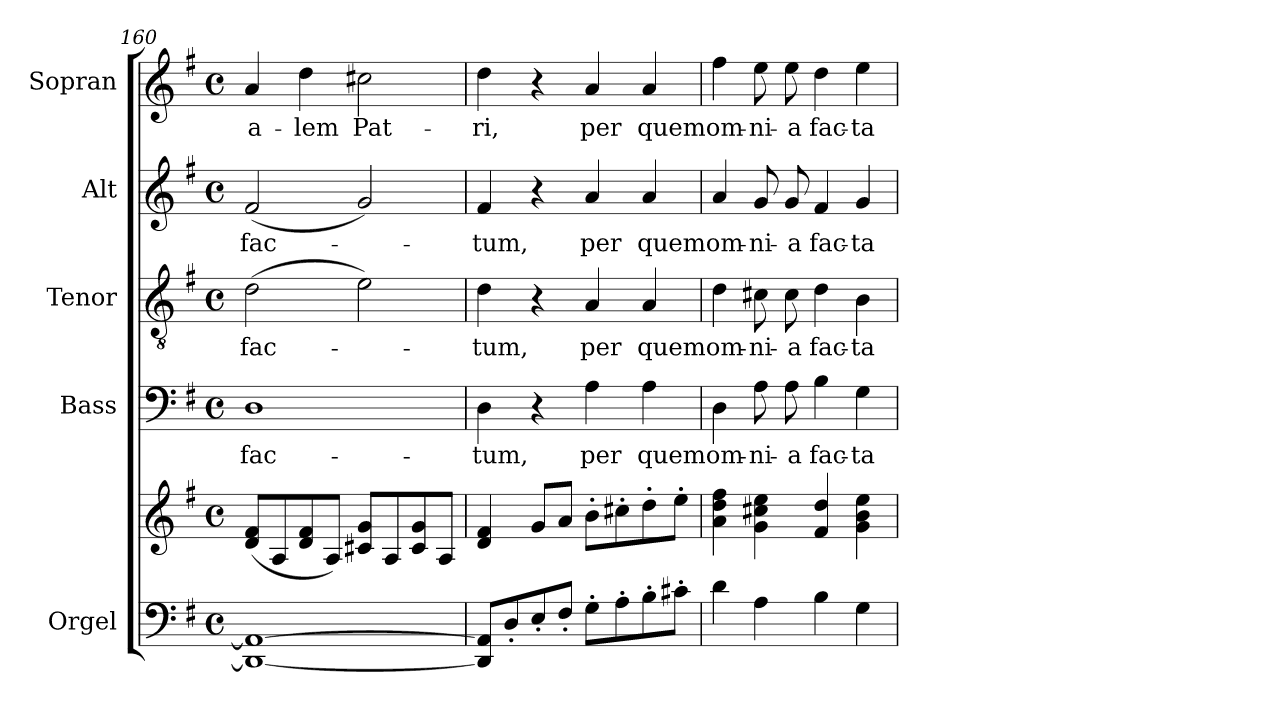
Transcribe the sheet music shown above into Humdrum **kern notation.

**kern	**kern	**kern	**text	**kern	**text	**kern	**text	**kern	**text
*part5	*part5	*part4	*part4	*part3	*part3	*part2	*part2	*part1	*part1
*staff6	*staff5	*staff4	*staff4	*staff3	*staff3	*staff2	*staff2	*staff1	*staff1
*I"Orgel	*	*I"Bass	*	*I"Tenor	*	*I"Alt	*	*I"Sopran	*
*I'Org.	*	*I'B.	*	*I'T.	*	*I'A.	*	*I'S.	*
*clefF4	*clefG2	*clefF4	*	*clefGv2	*	*clefG2	*	*clefG2	*
*k[f#]	*k[f#]	*k[f#]	*	*k[f#]	*	*k[f#]	*	*k[f#]	*
*G:	*G:	*G:	*	*G:	*	*G:	*	*G:	*
*M4/4	*M4/4	*M4/4	*	*M4/4	*	*M4/4	*	*M4/4	*
*met(c)	*met(c)	*met(c)	*	*met(c)	*	*met(c)	*	*met(c)	*
=160	=160	=160	=160	=160	=160	=160	=160	=160	=160
!	!	!	!LO:LY:b	!	!LO:LY:b	!	!LO:LY:b	!	!LO:LY:b
1DD_ 1AA_	(<8d/ 8f#/L	1D	fac-	(>2d\	fac-	(<2f#/	fac-	4a/	-a-
.	8A/	.	.	.	.	.	.	.	.
!	!	!	!	!	!	!	!	!	!LO:LY:b
.	8d/ 8f#/	.	.	.	.	.	.	4dd\	-lem
.	8A/J)	.	.	.	.	.	.	.	.
!	!	!	!	!	!	!	!	!	!LO:LY:b
.	8c#X/ 8g/L	.	.	2e\)	.	2g/)	.	2cc#X\	Pat-
.	8A/	.	.	.	.	.	.	.	.
.	8c#/ 8g/	.	.	.	.	.	.	.	.
.	8A/J	.	.	.	.	.	.	.	.
!!LO:LB:g=z
=161	=161	=161	=161	=161	=161	=161	=161	=161	=161
!	!	!	!LO:LY:b	!	!LO:LY:b	!	!LO:LY:b	!	!LO:LY:b
8DD/] 8AA/]L	4d/ 4f#/	4D\	-tum,	4d\	-tum,	4f#/	-tum,	4dd\	-ri,
8D'</	.	.	.	.	.	.	.	.	.
8E'</	8g/L	4r	.	4r	.	4r	.	4r	.
8F#'</J	8a/J	.	.	.	.	.	.	.	.
!	!	!	!LO:LY:b	!	!LO:LY:b	!	!LO:LY:b	!	!LO:LY:b
8G'>\L	8b'>\L	4A\	per	4A/	per	4a/	per	4a/	per
8A'>\	8cc#X'>\	.	.	.	.	.	.	.	.
!	!	!	!LO:LY:b	!	!LO:LY:b	!	!LO:LY:b	!	!LO:LY:b
8B'>\	8dd'>\	4A\	quem	4A/	quem	4a/	quem	4a/	quem
8c#X'>\J	8ee'>\J	.	.	.	.	.	.	.	.
=162	=162	=162	=162	=162	=162	=162	=162	=162	=162
!	!	!	!LO:LY:b	!	!LO:LY:b	!	!LO:LY:b	!	!LO:LY:b
4d\	4a\ 4dd\ 4ff#\	4D\	om-	4d\	om-	4a/	om-	4ff#\	om-
!	!	!	!LO:LY:b	!	!LO:LY:b	!	!LO:LY:b	!	!LO:LY:b
4A\	4g\ 4cc#X\ 4ee\	8A\	-ni-	8c#X\	-ni-	8g/	-ni-	8ee\	-ni-
!	!	!	!LO:LY:b	!	!LO:LY:b	!	!LO:LY:b	!	!LO:LY:b
.	.	8A\	-a	8c#\	-a	8g/	-a	8ee\	-a
!	!	!	!LO:LY:b	!	!LO:LY:b	!	!LO:LY:b	!	!LO:LY:b
4B\	4f#/ 4dd/	4B\	fac-	4d\	fac-	4f#/	fac-	4dd\	fac-
!	!	!	!LO:LY:b	!	!LO:LY:b	!	!LO:LY:b	!	!LO:LY:b
4G\	4g\ 4b\ 4ee\	4G\	-ta	4B\	-ta	4g/	-ta	4ee\	-ta
=	=	=	=	=	=	=	=	=	=
*-	*-	*-	*-	*-	*-	*-	*-	*-	*-
